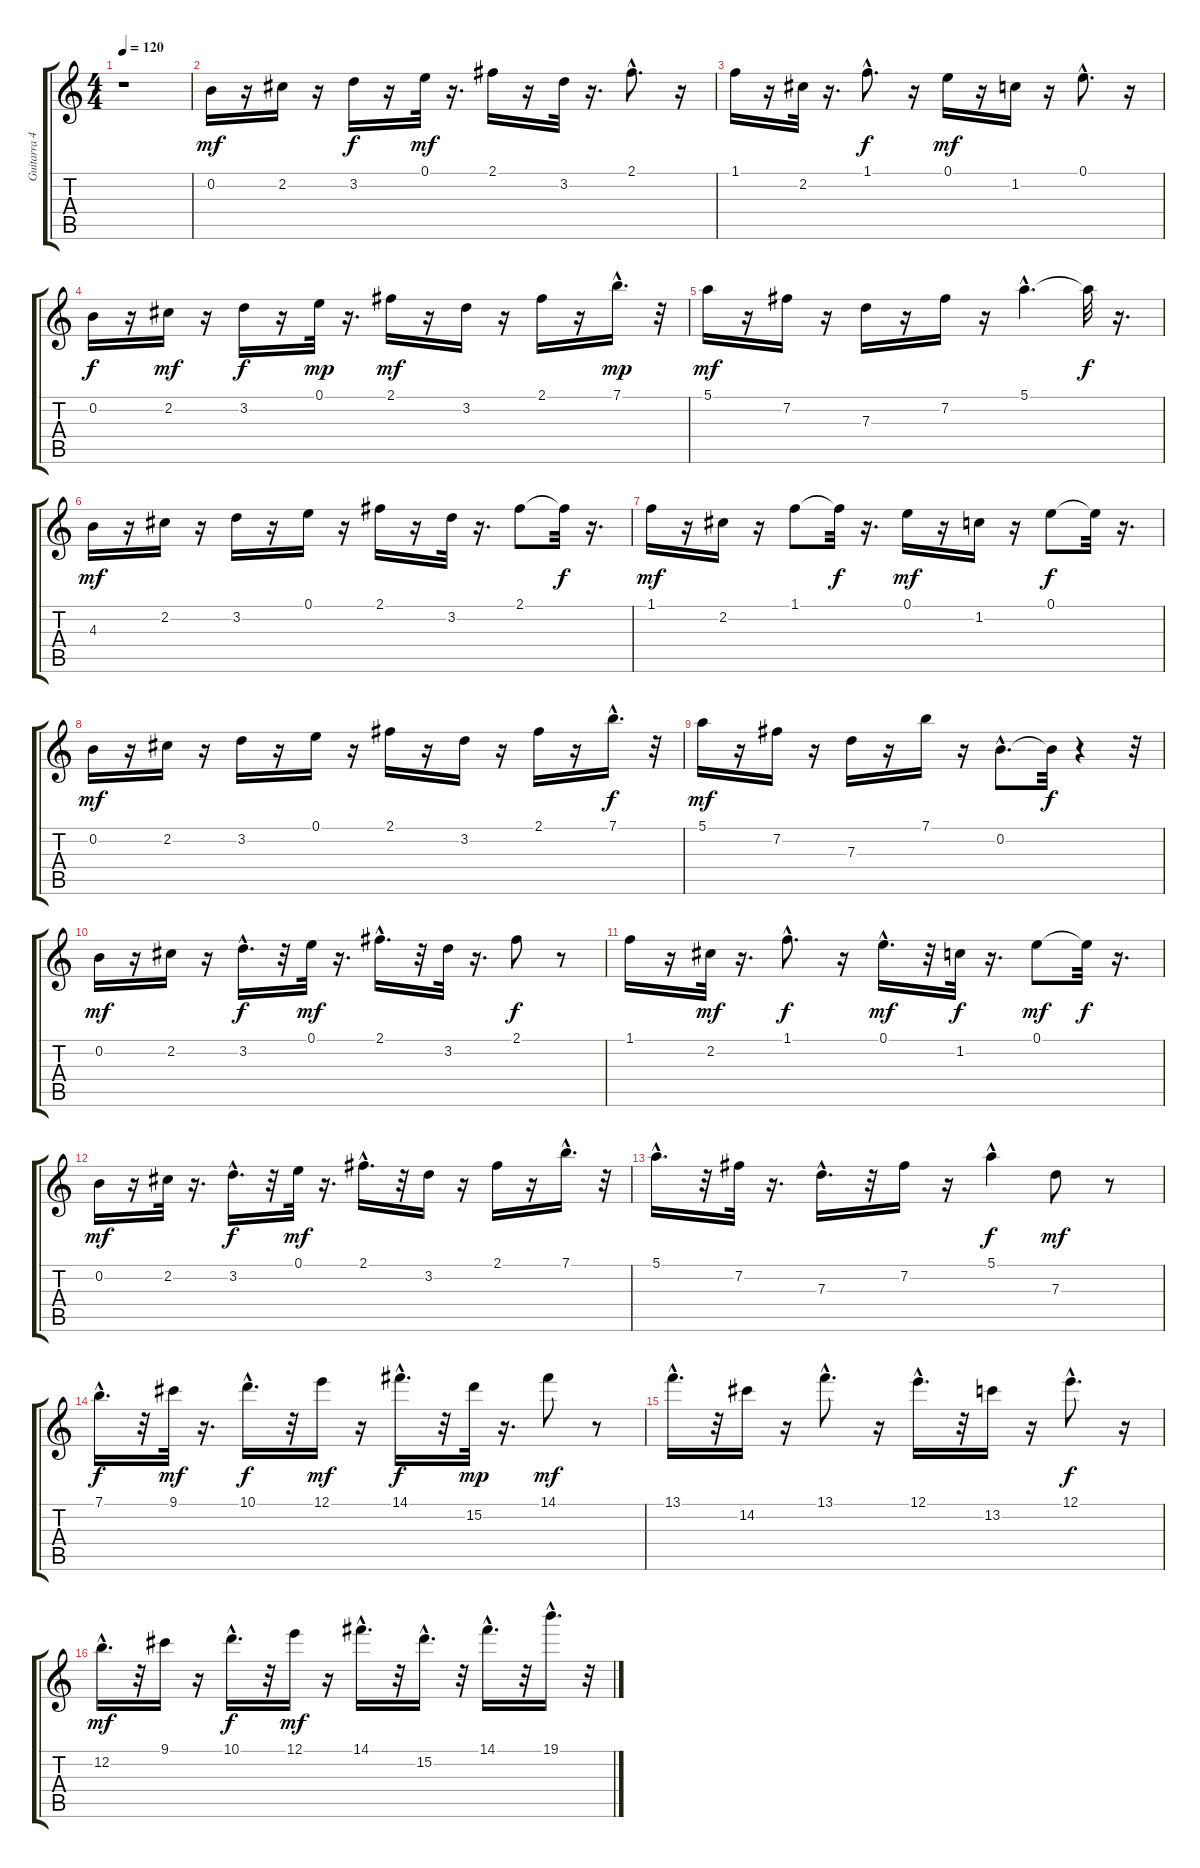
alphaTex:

\track ("Guitarra 4" "Guitarra 4") {instrument distortionguitar}
\staff {score tabs}
\tuning (E4 B3 G3 D3 A2 E2) {hide}
\ts (4 4)
\tempo 120
\clef g2
\ks c
r.1{dy mf} |
0.2.16 r.16 2.2.16 r.16 3.2.16{dy f} r.16 0.1.32{dy mf} r.16{d} 2.1.16 r.16 3.2.32 r.16{d} 2.1{hac}.8{d} r.16 |
1.1.16 r.16 2.2.32 r.16{d} 1.1{hac}.8{d dy f} r.16 0.1.16{dy mf} r.16 1.2.16 r.16 0.1{hac}.8{d} r.16 |
0.2.16{dy f} r.16 2.2.16{dy mf} r.16 3.2.16{dy f} r.16 0.1.32{dy mp} r.16{d} 2.1.16{dy mf} r.16 3.2.16 r.16 2.1.16 r.16 7.1{hac}.16{d dy mp} r.32 |
5.1.16{dy mf} r.16 7.2.16 r.16 7.3.16 r.16 7.2.16 r.16 5.1{hac}.4{d} 5.1{t}.32{dy f} r.16{d} |
4.3.16{dy mf} r.16 2.2.16 r.16 3.2.16 r.16 0.1.16 r.16 2.1.16 r.16 3.2.32 r.16{d} 2.1.8 2.1{t}.32{dy f} r.16{d} |
1.1.16{dy mf} r.16 2.2.16 r.16 1.1.8 1.1{t}.32{dy f} r.16{d} 0.1.16{dy mf} r.16 1.2.16 r.16 0.1.8{dy f} 0.1{t}.32 r.16{d} |
0.2.16{dy mf} r.16 2.2.16 r.16 3.2.16 r.16 0.1.16 r.16 2.1.16 r.16 3.2.16 r.16 2.1.16 r.16 7.1{hac}.16{d dy f} r.32 |
5.1.16{dy mf} r.16 7.2.16 r.16 7.3.16 r.16 7.1.16 r.16 0.2{hac}.8{d} 0.2{t}.32{dy f} r.4 r.32 |
0.2.16{dy mf} r.16 2.2.16 r.16 3.2{hac}.16{d dy f} r.32 0.1.32{dy mf} r.16{d} 2.1{hac}.16{d} r.32 3.2.32 r.16{d} 2.1.8{dy f} r.8 |
1.1.16 r.16 2.2.32{dy mf} r.16{d} 1.1{hac}.8{d dy f} r.16 0.1{hac}.16{d dy mf} r.32 1.2.32{dy f} r.16{d} 0.1.8{dy mf} 0.1{t}.32{dy f} r.16{d} |
0.2.16{dy mf} r.16 2.2.32 r.16{d} 3.2{hac}.16{d dy f} r.32 0.1.32{dy mf} r.16{d} 2.1{hac}.16{d} r.32 3.2.16 r.16 2.1.16 r.16 7.1{hac}.16{d} r.32 |
5.1{hac}.16{d} r.32 7.2.32 r.16{d} 7.3{hac}.16{d} r.32 7.2.16 r.16 5.1{hac}.4{dy f} 7.3.8{dy mf} r.8 |
7.1{hac}.16{d dy f} r.32 9.1.32{dy mf} r.16{d} 10.1{hac}.16{d dy f} r.32 12.1.16{dy mf} r.16 14.1{hac}.16{d dy f} r.32 15.2.32{dy mp} r.16{d} 14.1.8{dy mf} r.8 |
13.1{hac}.16{d} r.32 14.2.16 r.16 13.1{hac}.8{d} r.16 12.1{hac}.16{d} r.32 13.2.16 r.16 12.1{hac}.8{d dy f} r.16 |
12.2{hac}.16{d dy mf} r.32 9.1.16 r.16 10.1{hac}.16{d dy f} r.32 12.1.16{dy mf} r.16 14.1{hac}.16{d} r.32 15.2{hac}.16{d} r.32 14.1{hac}.16{d} r.32 19.1{hac}.16{d} r.32
